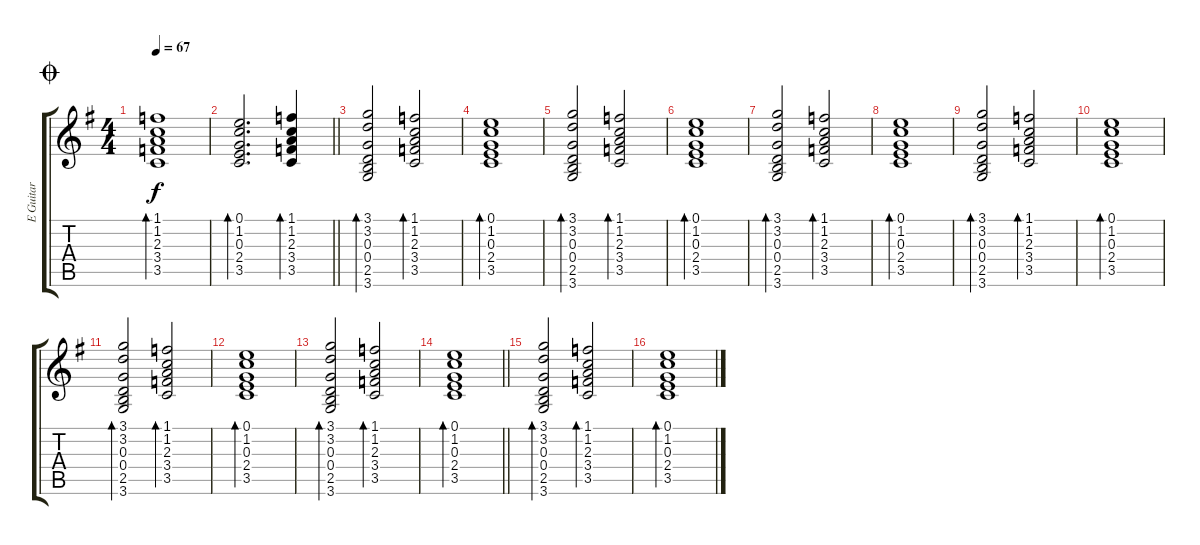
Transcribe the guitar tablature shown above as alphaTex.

\track ("E Guitar" "E Guitar") {instrument overdrivenguitar}
\staff {score tabs}
\tuning (E4 B3 G3 D3 A2 E2) {hide}
\ts (4 4)
\jump coda
\tempo 67
\clef g2
\ks g
(1.1 1.2 2.3 3.4 3.5).1{bd 240 dy f} |
\barLineRight lightlight
(0.1 1.2 0.3 2.4 3.5).2{d bd 240} (1.1 1.2 2.3 3.4 3.5).4{bd 240} |
(3.1 3.2 0.3 0.4 2.5 3.6).2{bd 240} (1.1 1.2 2.3 3.4 3.5).2{bd 240} |
(0.1 1.2 0.3 2.4 3.5).1{bd 240} |
(3.1 3.2 0.3 0.4 2.5 3.6).2{bd 240} (1.1 1.2 2.3 3.4 3.5).2{bd 240} |
(0.1 1.2 0.3 2.4 3.5).1{bd 240} |
(3.1 3.2 0.3 0.4 2.5 3.6).2{bd 240} (1.1 1.2 2.3 3.4 3.5).2{bd 240} |
(0.1 1.2 0.3 2.4 3.5).1{bd 240} |
(3.1 3.2 0.3 0.4 2.5 3.6).2{bd 240} (1.1 1.2 2.3 3.4 3.5).2{bd 240} |
(0.1 1.2 0.3 2.4 3.5).1{bd 240} |
(3.1 3.2 0.3 0.4 2.5 3.6).2{bd 240} (1.1 1.2 2.3 3.4 3.5).2{bd 240} |
(0.1 1.2 0.3 2.4 3.5).1{bd 240} |
(3.1 3.2 0.3 0.4 2.5 3.6).2{bd 240} (1.1 1.2 2.3 3.4 3.5).2{bd 240} |
\barLineRight lightlight
(0.1 1.2 0.3 2.4 3.5).1{bd 240} |
(3.1 3.2 0.3 0.4 2.5 3.6).2{bd 240} (1.1 1.2 2.3 3.4 3.5).2{bd 240} |
(0.1 1.2 0.3 2.4 3.5).1{bd 240}
